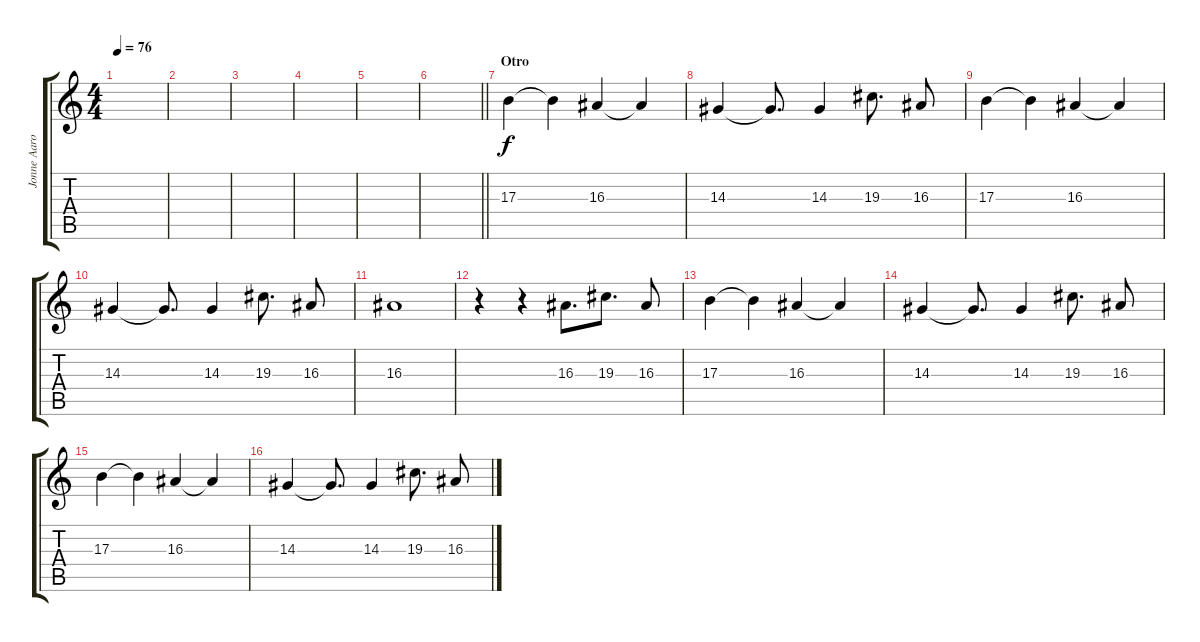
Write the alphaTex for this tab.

\track ("Jonne Aaron" "Jonne Aaro") {instrument choiraahs}
\staff {score tabs}
\tuning (Eb4 Bb3 Gb3 Db3 Ab2 Eb2) {hide}
\ts (4 4)
\tempo 76
\clef g2
\ks c
|
|
|
|
|
\barLineRight lightlight
|
\section ("" "Otro")
17.3.4 17.3{t}.4 16.3.4 16.3{t}.4 |
14.3.4 14.3{t}.8{d} 14.3.4 19.3.8{d} 16.3.8 |
17.3.4 17.3{t}.4 16.3.4 16.3{t}.4 |
14.3.4 14.3{t}.8{d} 14.3.4 19.3.8{d} 16.3.8 |
16.3.1 |
r.4 r.4 16.3.8{d} 19.3.8{d} 16.3.8 |
17.3.4 17.3{t}.4 16.3.4 16.3{t}.4 |
14.3.4 14.3{t}.8{d} 14.3.4 19.3.8{d} 16.3.8 |
17.3.4 17.3{t}.4 16.3.4 16.3{t}.4 |
14.3.4 14.3{t}.8{d} 14.3.4 19.3.8{d} 16.3.8
